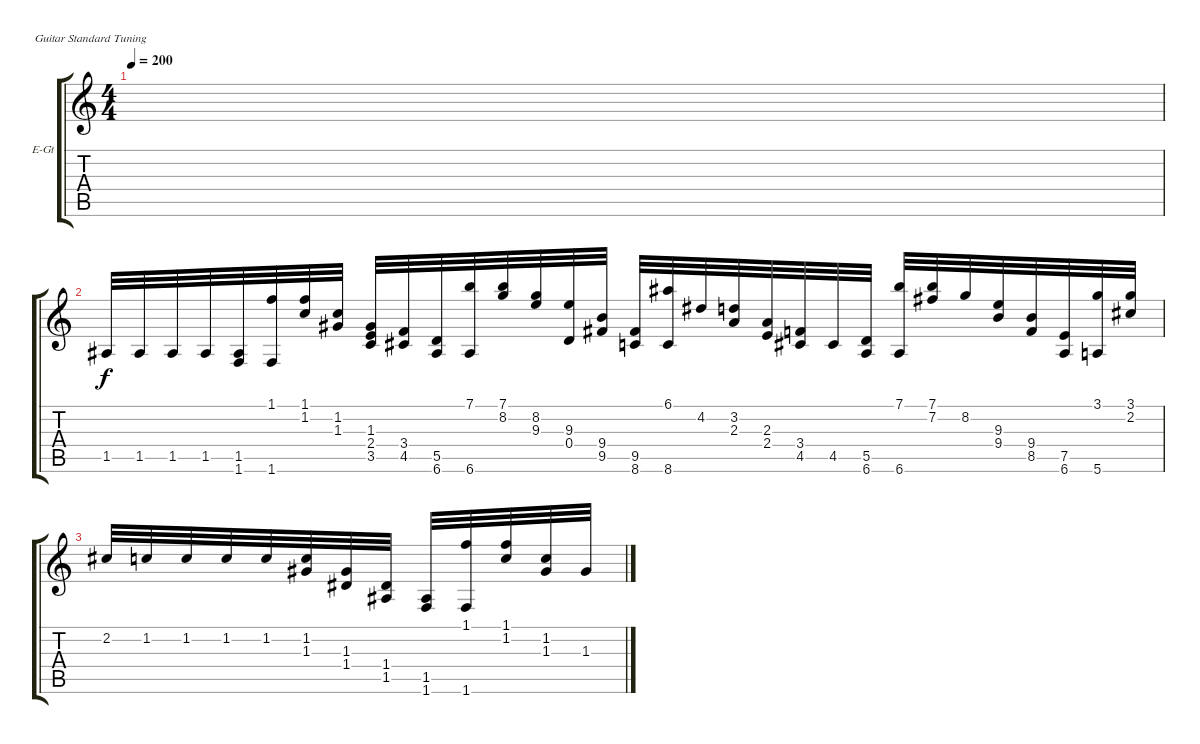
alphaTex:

\defaultSystemsLayout 4
\bracketExtendMode groupsimilarinstruments
\firstSystemTrackNameOrientation horizontal
\otherSystemsTrackNameOrientation horizontal
\track ("Electric Guitar" "E-Gt") {instrument distortionguitar}
\staff {score tabs}
\tuning (E4 B3 G3 D3 A2 E2)
\ts (4 4)
\tempo 200
\clef g2
\ks c
|
1.5.32 1.5.32 1.5.32 1.5.32 (1.5 1.6).32 (1.6 1.1).32 (1.1 1.2).32 (1.2 1.3).32 (1.3 2.4 3.5).32 (3.4 4.5).32 (5.5 6.6).32 (6.6 7.1).32 (7.1 8.2).32 (8.2 9.3).32 (9.3 0.4).32 (9.4 9.5).32 (9.5 8.6).32 (8.6 6.1).32 4.2.32 (3.2 2.3).32 (2.3 2.4).32 (3.4 4.5).32 4.5.32 (5.5 6.6).32 (6.6 7.1).32 (7.1 7.2).32 8.2.32 (9.3 9.4).32 (9.4 8.5).32 (7.5 6.6).32 (5.6 3.1).32 (3.1 2.2).32 |
2.2.32 1.2.32 1.2.32 1.2.32 1.2.32 (1.2 1.3).32 (1.3 1.4).32 (1.4 1.5).32 (1.5 1.6).32 (1.6 1.1).32 (1.1 1.2).32 (1.2 1.3).32 1.3.32
